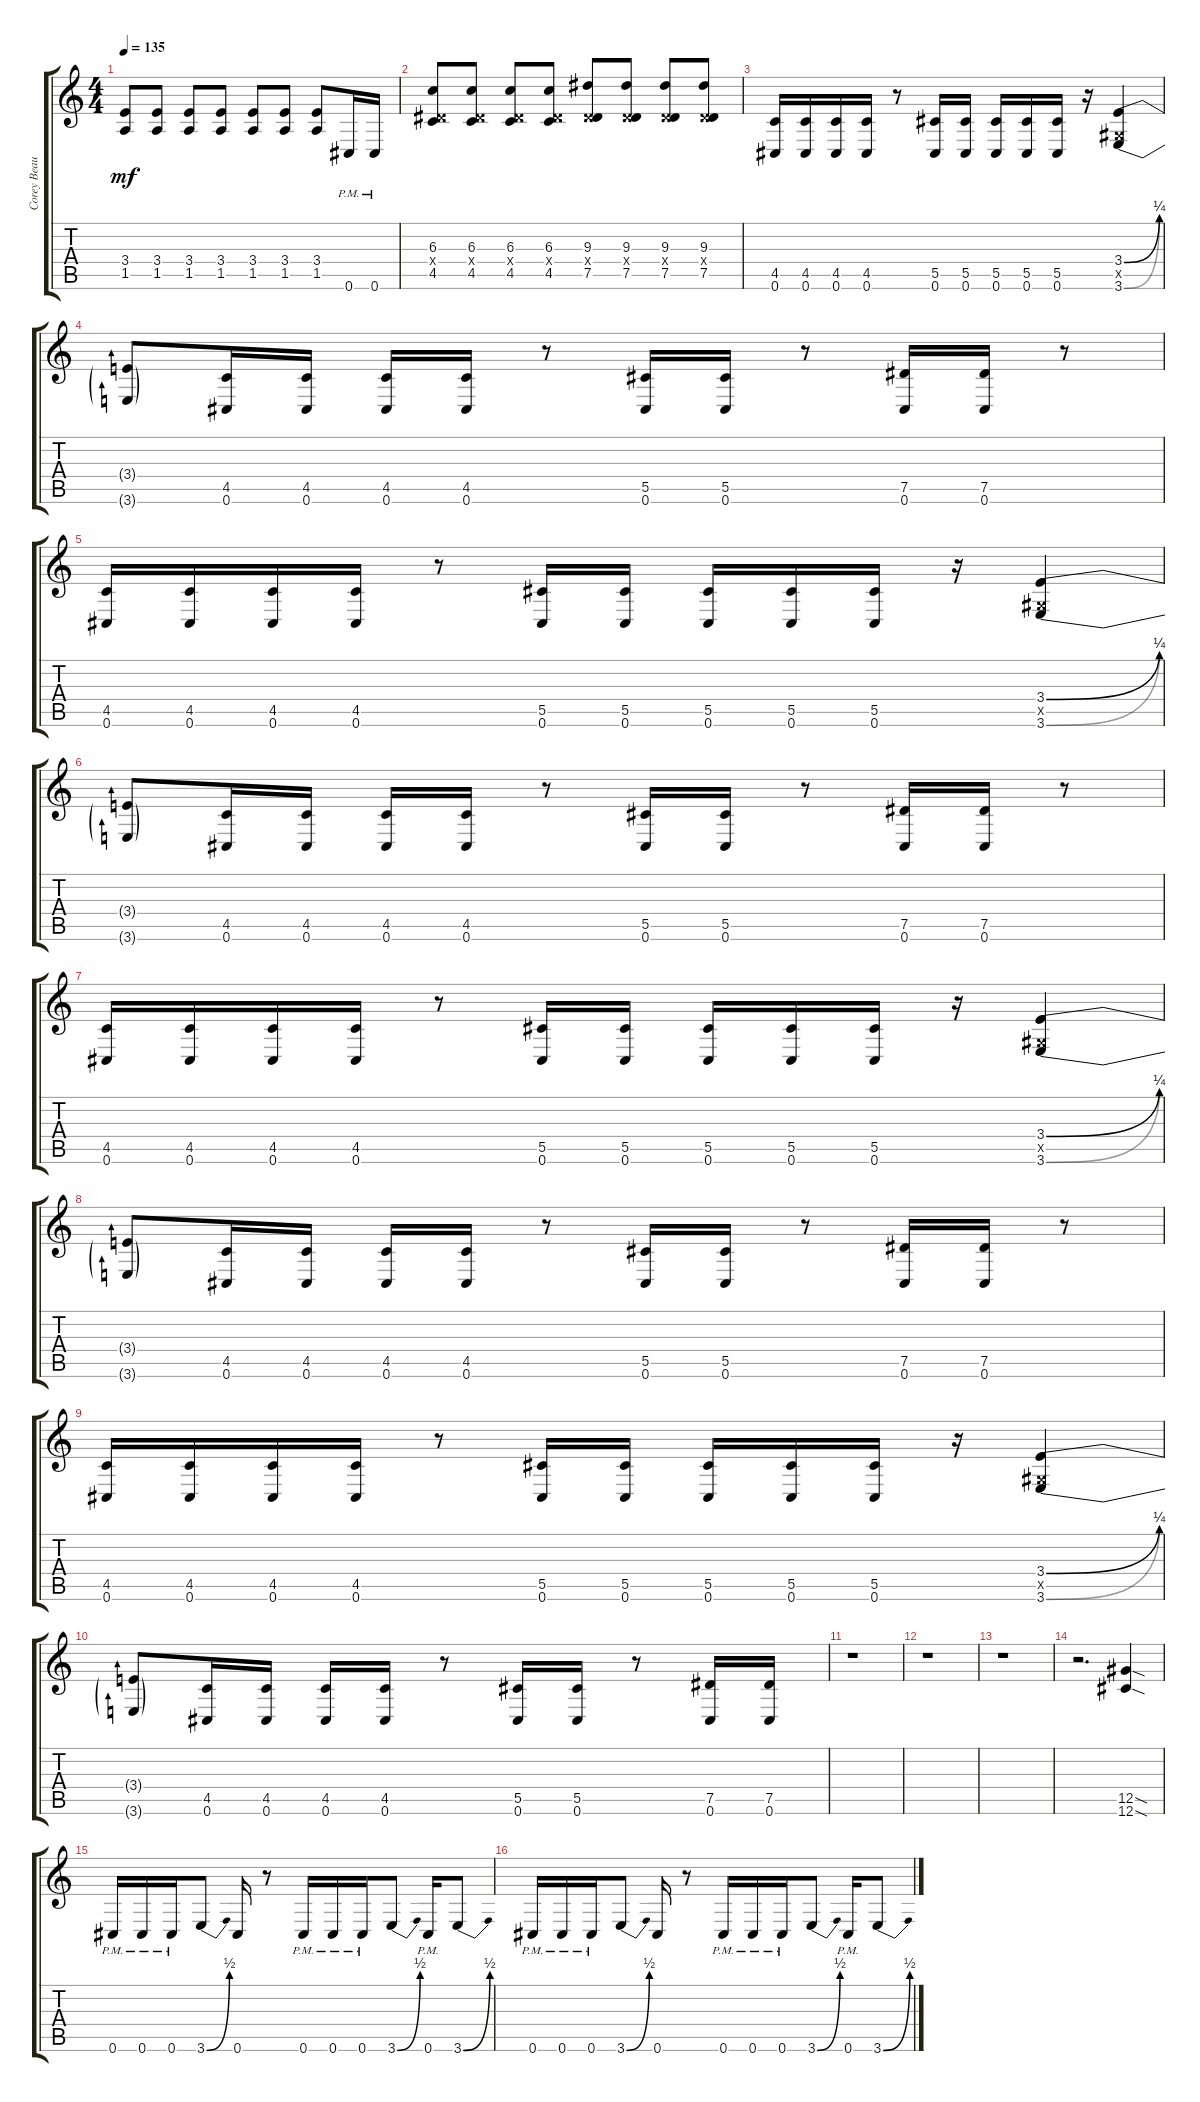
\track ("Corey Beaulieu" "Corey Beau") {instrument distortionguitar}
\staff {score tabs}
\tuning (Eb4 Bb3 Gb3 Db3 Ab2 Db2) {hide}
\ts (4 4)
\tempo 135
\clef g2
\ks c
(3.4{t} 1.5{t}).8{dy mf} (3.4 1.5).8 (3.4 1.5).8 (3.4 1.5).8 (3.4 1.5).8 (3.4 1.5).8 (3.4 1.5).8 0.6{pm}.16 0.6{pm}.16 |
(6.3 2.4{x} 4.5).8 (6.3 2.4{x} 4.5).8 (6.3 2.4{x} 4.5).8 (6.3 2.4{x} 4.5).8 (9.3 2.4{x} 7.5).8 (9.3 2.4{x} 7.5).8 (9.3 2.4{x} 7.5).8 (9.3 2.4{x} 7.5).8 |
(4.5 0.6).16 (4.5 0.6).16 (4.5 0.6).16 (4.5 0.6).16 r.8 (5.5 0.6).16 (5.5 0.6).16 (5.5 0.6).16 (5.5 0.6).16 (5.5 0.6).16 r.16 (3.4{be (bend 0 0 60 1)} 0.5{x} 3.6{be (bend 0 0 60 1)}).4 |
(3.4{t} 3.6{t}).8 (4.5 0.6).16 (4.5 0.6).16 (4.5 0.6).16 (4.5 0.6).16 r.8 (5.5 0.6).16 (5.5 0.6).16 r.8 (7.5 0.6).16 (7.5 0.6).16 r.8 |
(4.5 0.6).16 (4.5 0.6).16 (4.5 0.6).16 (4.5 0.6).16 r.8 (5.5 0.6).16 (5.5 0.6).16 (5.5 0.6).16 (5.5 0.6).16 (5.5 0.6).16 r.16 (3.4{be (bend 0 0 60 1)} 0.5{x} 3.6{be (bend 0 0 60 1)}).4 |
(3.4{t} 3.6{t}).8 (4.5 0.6).16 (4.5 0.6).16 (4.5 0.6).16 (4.5 0.6).16 r.8 (5.5 0.6).16 (5.5 0.6).16 r.8 (7.5 0.6).16 (7.5 0.6).16 r.8 |
(4.5 0.6).16 (4.5 0.6).16 (4.5 0.6).16 (4.5 0.6).16 r.8 (5.5 0.6).16 (5.5 0.6).16 (5.5 0.6).16 (5.5 0.6).16 (5.5 0.6).16 r.16 (3.4{be (bend 0 0 60 1)} 0.5{x} 3.6{be (bend 0 0 60 1)}).4 |
(3.4{t} 3.6{t}).8 (4.5 0.6).16 (4.5 0.6).16 (4.5 0.6).16 (4.5 0.6).16 r.8 (5.5 0.6).16 (5.5 0.6).16 r.8 (7.5 0.6).16 (7.5 0.6).16 r.8 |
(4.5 0.6).16 (4.5 0.6).16 (4.5 0.6).16 (4.5 0.6).16 r.8 (5.5 0.6).16 (5.5 0.6).16 (5.5 0.6).16 (5.5 0.6).16 (5.5 0.6).16 r.16 (3.4{be (bend 0 0 60 1)} 0.5{x} 3.6{be (bend 0 0 60 1)}).4 |
(3.4{t} 3.6{t}).8 (4.5 0.6).16 (4.5 0.6).16 (4.5 0.6).16 (4.5 0.6).16 r.8 (5.5 0.6).16 (5.5 0.6).16 r.8 (7.5 0.6).16 (7.5 0.6).16 |
r.1 |
r.1 |
r.1 |
r.2{d} (12.5{sod} 12.6{sod}).4 |
0.6{pm}.16 0.6{pm}.16 0.6{pm}.16 3.6{be (bend 0 0 60 2)}.8 0.6.16 r.8 0.6{pm}.16 0.6{pm}.16 0.6{pm}.16 3.6{be (bend 0 0 60 2)}.8 0.6{pm}.16 3.6{be (bend 0 0 60 2)}.8 |
0.6{pm}.16 0.6{pm}.16 0.6{pm}.16 3.6{be (bend 0 0 60 2)}.8 0.6.16 r.8 0.6{pm}.16 0.6{pm}.16 0.6{pm}.16 3.6{be (bend 0 0 60 2)}.8 0.6{pm}.16 3.6{be (bend 0 0 60 2)}.8
